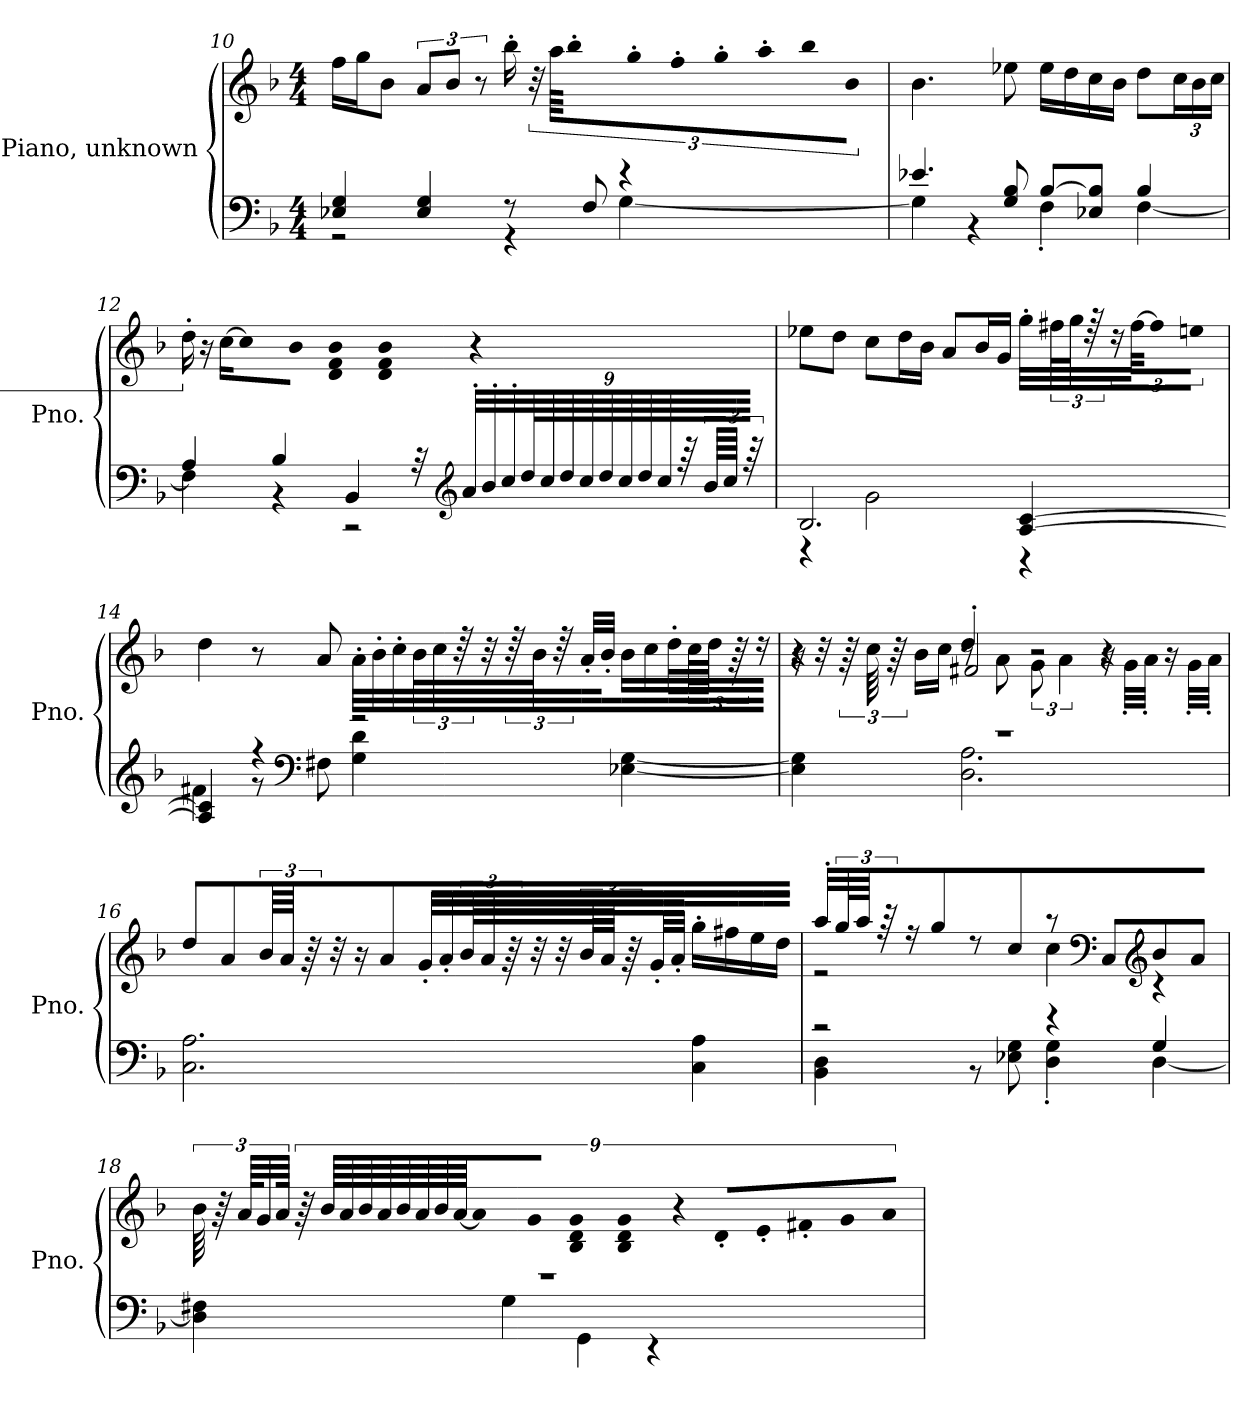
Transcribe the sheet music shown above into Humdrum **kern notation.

**kern	**kern
*part1	*part1
*staff2	*staff1
*I"Piano, unknown	*
*I'Pno.	*
!!LO:LB:g=z
*clefF4	*clefG2
*k[b-]	*k[b-]
*M4/4	*M4/4
=10	=10
*^	*
4E-X/ 4G/	2r	16ff\LL
.	.	16gg\J
.	.	8b-\J
4E-/ 4G/	.	12a/L
.	.	12b-/J
.	.	12r
8r	4r	16bb-'\
.	.	48r
.	.	96aa\KLLL
.	.	32bb-'\
8F/	.	32gg'\
.	.	32ff'\
.	.	32gg'\
.	.	32aa'\JJ
4r	[4G\	8bb-\
.	.	8b-\J
=11	=11	=11
4.e-X/	4G\]	4.b-\
.	4r	.
8G/ 8B-/	.	8ee-X\
[8B-/L	4F'\	16ee-\LL
.	.	16dd\
8E-X/ 8B-/]J	.	16cc\
.	.	16b-\JJ
4B-/	[4F\	8dd\L
*	*	*Xbrackettup
.	.	24cc\L
.	.	24b-\
.	.	24cc\JJ
!!LO:PB:g=z
=12	=12	=12
*	*	*brackettup
4A/	4F\]	24dd'\
.	.	24r
.	.	[24cc\LL
.	.	16cc\]
.	.	16b-\JJ
4B-/	4r	4d/ 4f/ 4b-/
4BB-/	2r	4d/ 4f/ 4b-/
32r	.	4r
*clefG2	*	*
32a'/LLL	.	.
32b-'/	.	.
32cc'/	.	.
*Xbrackettup	*	*
96dd/L	.	.
96cc/	.	.
96dd/	.	.
96cc/	.	.
96dd/	.	.
96cc/	.	.
*brackettup	*	*
96dd/	.	.
96cc/JJJJ	.	.
96r	.	.
96b-/LLLL	.	.
96cc/JJJJ	.	.
96r	.	.
=13	=13	=13
2.B-/	4r	8ee-X\L
.	.	8dd\J
.	2g\	8cc\L
.	.	16dd\L
.	.	16b-\JJ
.	.	8a/L
.	.	16b-/L
.	.	16g/JJ
[4A/ [4c/	4r	32gg'\LLL
.	.	96ff#X\L
.	.	96gg\JJJJ
.	.	96r
.	.	24r
.	.	[48ff#\KLL
.	.	16ff#\]
.	.	16een\JJ
!!LO:LB:g=z
=14	=14	=14
4A/] 4c/]	4f#X\	4dd\
4r	8r	8r
*clefF4	*	*
.	8F#X\	8a/
2r	4G\ 4d\	32a'\LLL
.	.	32b-'\
.	.	32cc'\
.	.	96b-\L
.	.	96cc\JJJJ
.	.	96r
.	.	32r
.	.	96r
.	.	96b-\
.	.	96r
.	.	32a'/LLL
.	.	32b-'/JJJ
.	[4E-X\ [4G\	16b-\LL
.	.	16cc\
.	.	32dd'\L
.	.	96cc\L
.	.	96dd\JJJJ
.	.	96r
.	.	16r
=15	=15	=15
*	*	*^
*	*	*	*^
1r	4E-\] 4G\]	4r	16r	4r
.	.	.	32r	.
.	.	.	96r	.
.	.	.	96cc\	.
.	.	.	96r	.
.	.	.	16b-\LL	.
.	.	.	16cc\JJ	.
.	2.D\ 2.A\	4dd'/	8r	2f#X/
.	.	.	8a\	.
.	.	2r	12g\	.
.	.	.	6a\	.
.	.	.	16r	4r
.	.	.	32g'\LLL	.
.	.	.	32a'\JJJ	.
.	.	.	16r	.
.	.	.	32g'\LLL	.
.	.	.	32a'\JJJ	.
*v	*v	*	*	*
*	*v	*v	*v
!!LO:LB:g=z
=16	=16
2.C\ 2.A\	8dd\L
.	8a\
.	96b-\LLL
.	96a\JJJJ
.	96r
.	32r
.	16r
.	8a/
.	32g'/LLL
.	32a'/
.	96b-/L
.	96a/JJJJ
.	96r
.	32r
.	32r
.	96b-/LLLL
.	96a/JJJJ
.	96r
.	32g'/LLL
.	32a'/JJJ
4C\ 4A\	16gg'\LL
.	16ff#X\
.	16ee\
.	16dd\JJ
=17	=17
*^	*^
2r	4BB-\ 4D\	32aa'/LLL	2r
.	.	96gg/L	.
.	.	96aa/JJJJ	.
.	.	96r	.
.	.	16r	.
.	.	8gg/	.
.	8r	8r	.
.	8E-X\ 8G\	8cc/	.
4r	4D\' 4G\'	8r	4cc\
*	*	*clefF4	*
.	.	8C/L	.
*	*	*clefG2	*
4G/	[4D\	8b-/	4r
.	.	8a/J	.
*	*	*v	*v
!!LO:LB:g=z
=18	=18	=18
1r	4D\] 4F#X\	96b-\
.	.	96r
.	.	96a/KLLL
*	*	*Xbrackettup
.	.	48g/
.	.	96a/JJJk
*	*	*brackettup
.	.	96r
.	.	96b-/LLLL
.	.	96a/
*	*	*Xbrackettup
.	.	96b-/
.	.	96a/
.	.	96b-/
.	.	96a/
.	.	96b-/
.	.	[96a/J
.	.	32a/J]
.	.	16g/JJ
.	4G\	4B-/ 4d/ 4g/
.	4GG\	4B-/ 4d/ 4g/
.	4r	32r
.	.	32d'/LLL
.	.	32e'/
.	.	32f#X'/J
.	.	16g/
.	.	16a/JJ
*v	*v	*
=	=
*-	*-
